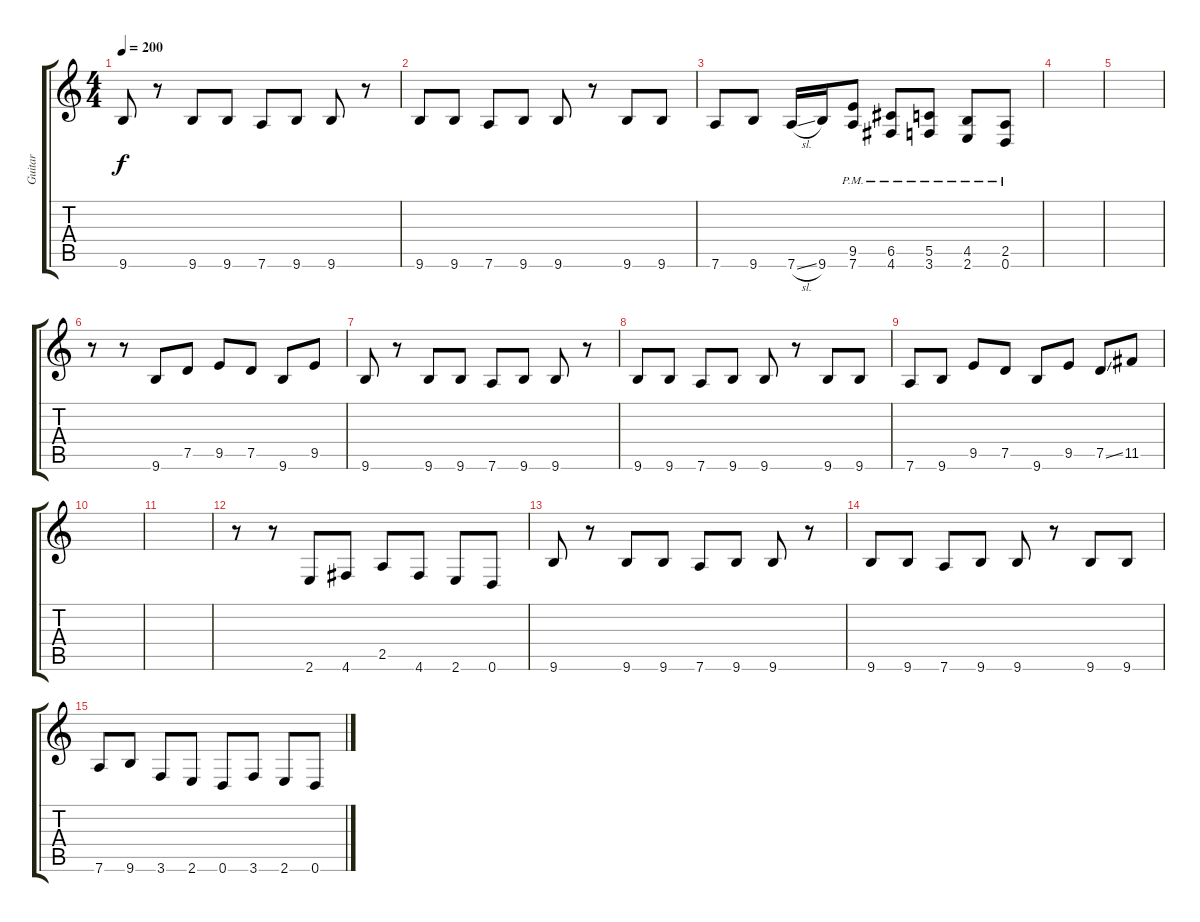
\track ("Guitar" "Guitar") {instrument overdrivenguitar}
\staff {score tabs}
\tuning (D4 A3 F3 C3 G2 D2) {hide}
\ts (4 4)
\tempo 200
\clef g2
\ks c
9.6.8{dy f} r.8 9.6.8 9.6.8 7.6.8 9.6.8 9.6.8 r.8 |
9.6.8 9.6.8 7.6.8 9.6.8 9.6.8 r.8 9.6.8 9.6.8 |
7.6.8 9.6.8 7.6{sl}.16 9.6.16 (9.5{pm} 7.6).8 (6.5{pm} 4.6).8 (5.5{pm} 3.6).8 (4.5{pm} 2.6).8 (2.5{pm} 0.6).8 |
|
|
r.8 r.8 9.6.8 7.5.8 9.5.8 7.5.8 9.6.8 9.5.8 |
9.6.8 r.8 9.6.8 9.6.8 7.6.8 9.6.8 9.6.8 r.8 |
9.6.8 9.6.8 7.6.8 9.6.8 9.6.8 r.8 9.6.8 9.6.8 |
7.6.8 9.6.8 9.5.8 7.5.8 9.6.8 9.5.8 7.5{ss}.8 11.5.8 |
|
|
r.8 r.8 2.6.8 4.6.8 2.5.8 4.6.8 2.6.8 0.6.8 |
9.6.8 r.8 9.6.8 9.6.8 7.6.8 9.6.8 9.6.8 r.8 |
9.6.8 9.6.8 7.6.8 9.6.8 9.6.8 r.8 9.6.8 9.6.8 |
7.6.8 9.6.8 3.6.8 2.6.8 0.6.8 3.6.8 2.6.8 0.6.8
